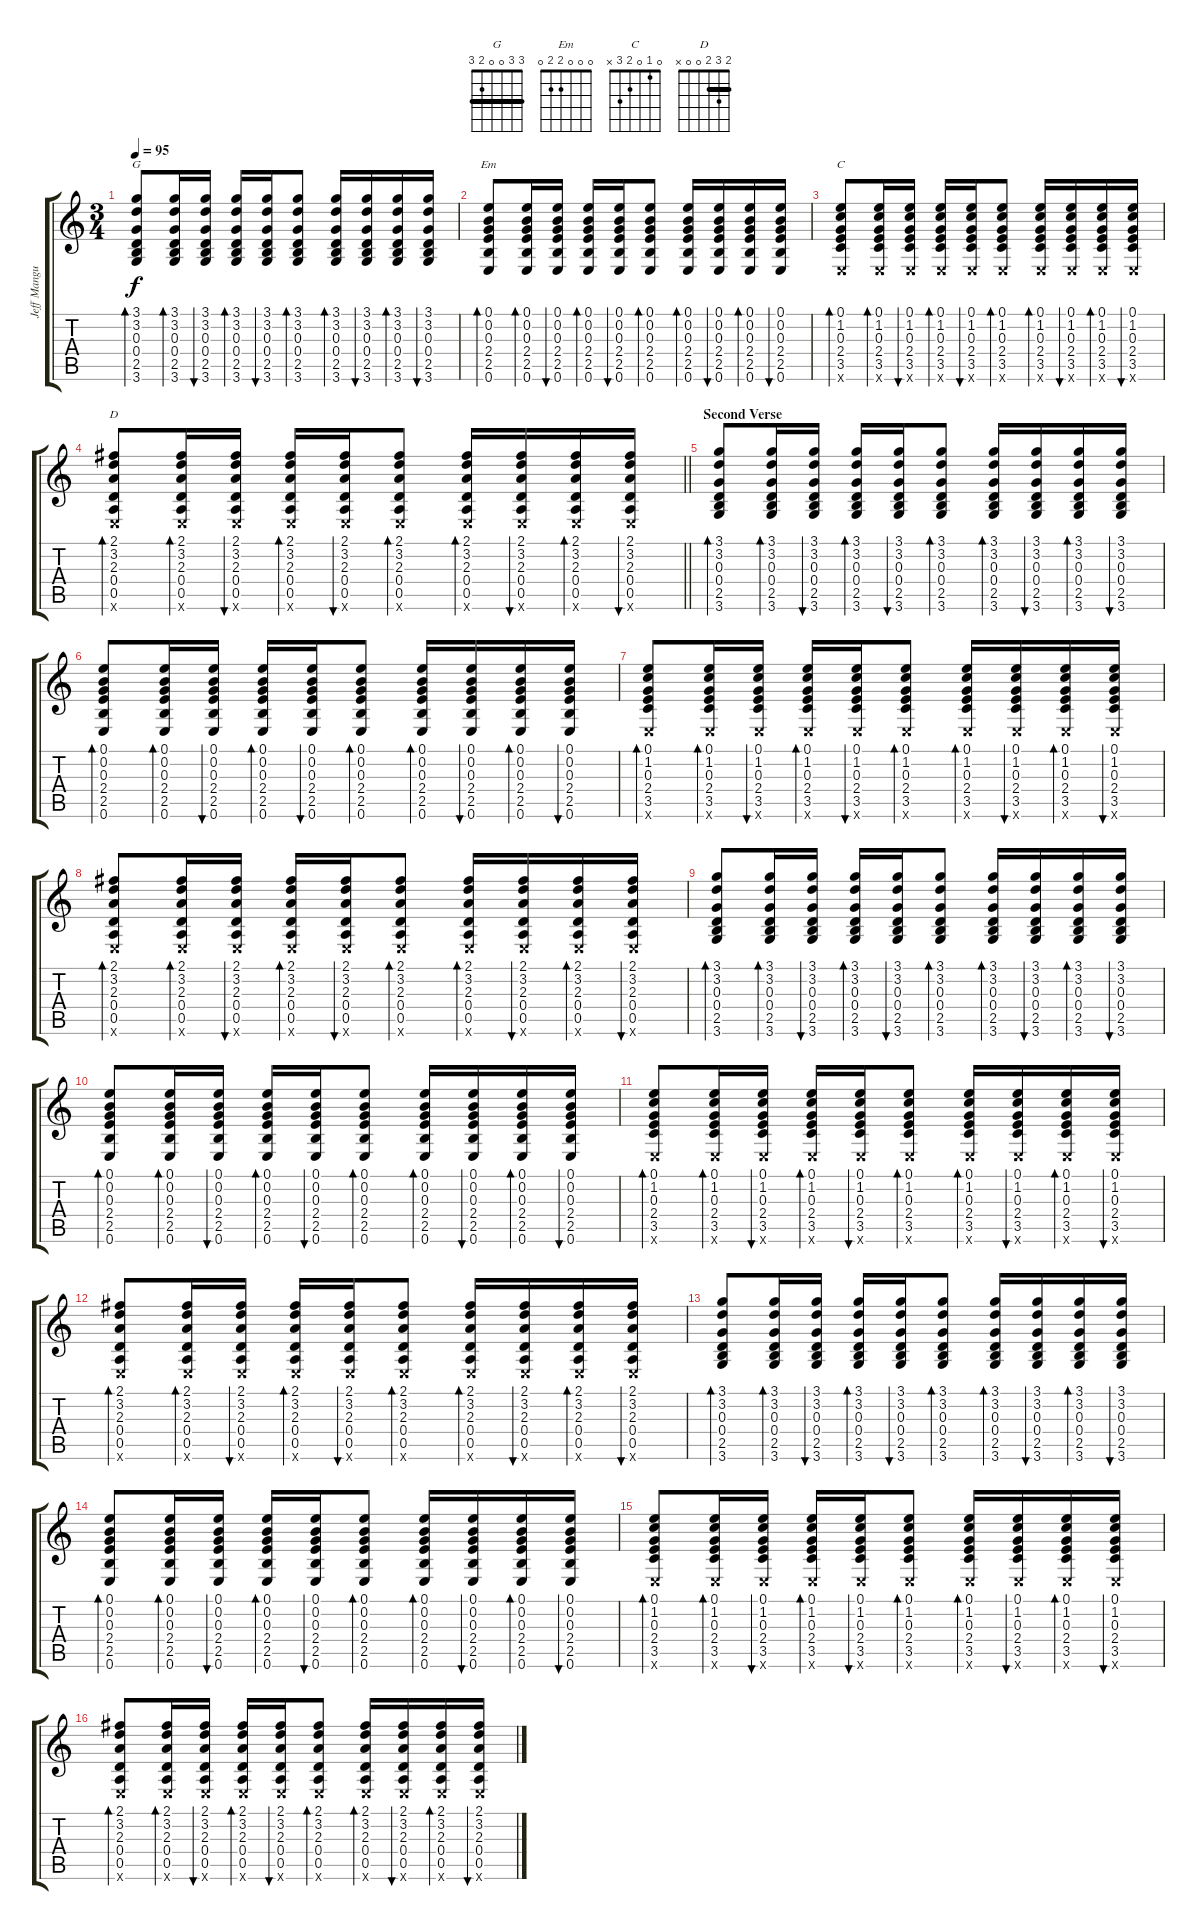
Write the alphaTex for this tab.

\track ("Jeff Mangum - Acoustic Guitar" "Jeff Mangu") {instrument acousticguitarsteel}
\staff {score tabs}
\tuning (E4 B3 G3 D3 A2 E2) {hide}
\chord ("G" 3 3 0 0 2 3) {barre 3}
\chord ("Em" 0 0 0 2 2 0)
\chord ("C" 0 1 0 2 3 x)
\chord ("D" 2 3 2 0 0 x) {barre 2}
\ts (3 4)
\tempo 95
\clef g2
\ks c
(3.1 3.2 0.3 0.4 2.5 3.6).8{bd 30 ch "G" dy f} (3.1 3.2 0.3 0.4 2.5 3.6).16{bd 30} (3.1 3.2 0.3 0.4 2.5 3.6).16{bu 30} (3.1 3.2 0.3 0.4 2.5 3.6).16{bd 30} (3.1 3.2 0.3 0.4 2.5 3.6).16{bu 30} (3.1 3.2 0.3 0.4 2.5 3.6).8{bd 30} (3.1 3.2 0.3 0.4 2.5 3.6).16{bd 30} (3.1 3.2 0.3 0.4 2.5 3.6).16{bu 30} (3.1 3.2 0.3 0.4 2.5 3.6).16{bd 30} (3.1 3.2 0.3 0.4 2.5 3.6).16{bu 30} |
(0.1 0.2 0.3 2.4 2.5 0.6).8{bd 30 ch "Em"} (0.1 0.2 0.3 2.4 2.5 0.6).16{bd 30} (0.1 0.2 0.3 2.4 2.5 0.6).16{bu 30} (0.1 0.2 0.3 2.4 2.5 0.6).16{bd 30} (0.1 0.2 0.3 2.4 2.5 0.6).16{bu 30} (0.1 0.2 0.3 2.4 2.5 0.6).8{bd 30} (0.1 0.2 0.3 2.4 2.5 0.6).16{bd 30} (0.1 0.2 0.3 2.4 2.5 0.6).16{bu 30} (0.1 0.2 0.3 2.4 2.5 0.6).16{bd 30} (0.1 0.2 0.3 2.4 2.5 0.6).16{bu 30} |
(0.1 1.2 0.3 2.4 3.5 0.6{x}).8{bd 30 ch "C"} (0.1 1.2 0.3 2.4 3.5 0.6{x}).16{bd 30} (0.1 1.2 0.3 2.4 3.5 0.6{x}).16{bu 30} (0.1 1.2 0.3 2.4 3.5 0.6{x}).16{bd 30} (0.1 1.2 0.3 2.4 3.5 0.6{x}).16{bu 30} (0.1 1.2 0.3 2.4 3.5 0.6{x}).8{bd 30} (0.1 1.2 0.3 2.4 3.5 0.6{x}).16{bd 30} (0.1 1.2 0.3 2.4 3.5 0.6{x}).16{bu 30} (0.1 1.2 0.3 2.4 3.5 0.6{x}).16{bd 30} (0.1 1.2 0.3 2.4 3.5 0.6{x}).16{bu 30} |
\barLineRight lightlight
(2.1 3.2 2.3 0.4 0.5 0.6{x}).8{bd 30 ch "D"} (2.1 3.2 2.3 0.4 0.5 0.6{x}).16{bd 30} (2.1 3.2 2.3 0.4 0.5 0.6{x}).16{bu 30} (2.1 3.2 2.3 0.4 0.5 0.6{x}).16{bd 30} (2.1 3.2 2.3 0.4 0.5 0.6{x}).16{bu 30} (2.1 3.2 2.3 0.4 0.5 0.6{x}).8{bd 30} (2.1 3.2 2.3 0.4 0.5 0.6{x}).16{bd 30} (2.1 3.2 2.3 0.4 0.5 0.6{x}).16{bu 30} (2.1 3.2 2.3 0.4 0.5 0.6{x}).16{bd 30} (2.1 3.2 2.3 0.4 0.5 0.6{x}).16{bu 30} |
\section ("" "Second Verse")
(3.1 3.2 0.3 0.4 2.5 3.6).8{bd 30} (3.1 3.2 0.3 0.4 2.5 3.6).16{bd 30} (3.1 3.2 0.3 0.4 2.5 3.6).16{bu 30} (3.1 3.2 0.3 0.4 2.5 3.6).16{bd 30} (3.1 3.2 0.3 0.4 2.5 3.6).16{bu 30} (3.1 3.2 0.3 0.4 2.5 3.6).8{bd 30} (3.1 3.2 0.3 0.4 2.5 3.6).16{bd 30} (3.1 3.2 0.3 0.4 2.5 3.6).16{bu 30} (3.1 3.2 0.3 0.4 2.5 3.6).16{bd 30} (3.1 3.2 0.3 0.4 2.5 3.6).16{bu 30} |
(0.1 0.2 0.3 2.4 2.5 0.6).8{bd 30} (0.1 0.2 0.3 2.4 2.5 0.6).16{bd 30} (0.1 0.2 0.3 2.4 2.5 0.6).16{bu 30} (0.1 0.2 0.3 2.4 2.5 0.6).16{bd 30} (0.1 0.2 0.3 2.4 2.5 0.6).16{bu 30} (0.1 0.2 0.3 2.4 2.5 0.6).8{bd 30} (0.1 0.2 0.3 2.4 2.5 0.6).16{bd 30} (0.1 0.2 0.3 2.4 2.5 0.6).16{bu 30} (0.1 0.2 0.3 2.4 2.5 0.6).16{bd 30} (0.1 0.2 0.3 2.4 2.5 0.6).16{bu 30} |
(0.1 1.2 0.3 2.4 3.5 0.6{x}).8{bd 30} (0.1 1.2 0.3 2.4 3.5 0.6{x}).16{bd 30} (0.1 1.2 0.3 2.4 3.5 0.6{x}).16{bu 30} (0.1 1.2 0.3 2.4 3.5 0.6{x}).16{bd 30} (0.1 1.2 0.3 2.4 3.5 0.6{x}).16{bu 30} (0.1 1.2 0.3 2.4 3.5 0.6{x}).8{bd 30} (0.1 1.2 0.3 2.4 3.5 0.6{x}).16{bd 30} (0.1 1.2 0.3 2.4 3.5 0.6{x}).16{bu 30} (0.1 1.2 0.3 2.4 3.5 0.6{x}).16{bd 30} (0.1 1.2 0.3 2.4 3.5 0.6{x}).16{bu 30} |
(2.1 3.2 2.3 0.4 0.5 0.6{x}).8{bd 30} (2.1 3.2 2.3 0.4 0.5 0.6{x}).16{bd 30} (2.1 3.2 2.3 0.4 0.5 0.6{x}).16{bu 30} (2.1 3.2 2.3 0.4 0.5 0.6{x}).16{bd 30} (2.1 3.2 2.3 0.4 0.5 0.6{x}).16{bu 30} (2.1 3.2 2.3 0.4 0.5 0.6{x}).8{bd 30} (2.1 3.2 2.3 0.4 0.5 0.6{x}).16{bd 30} (2.1 3.2 2.3 0.4 0.5 0.6{x}).16{bu 30} (2.1 3.2 2.3 0.4 0.5 0.6{x}).16{bd 30} (2.1 3.2 2.3 0.4 0.5 0.6{x}).16{bu 30} |
(3.1 3.2 0.3 0.4 2.5 3.6).8{bd 30} (3.1 3.2 0.3 0.4 2.5 3.6).16{bd 30} (3.1 3.2 0.3 0.4 2.5 3.6).16{bu 30} (3.1 3.2 0.3 0.4 2.5 3.6).16{bd 30} (3.1 3.2 0.3 0.4 2.5 3.6).16{bu 30} (3.1 3.2 0.3 0.4 2.5 3.6).8{bd 30} (3.1 3.2 0.3 0.4 2.5 3.6).16{bd 30} (3.1 3.2 0.3 0.4 2.5 3.6).16{bu 30} (3.1 3.2 0.3 0.4 2.5 3.6).16{bd 30} (3.1 3.2 0.3 0.4 2.5 3.6).16{bu 30} |
(0.1 0.2 0.3 2.4 2.5 0.6).8{bd 30} (0.1 0.2 0.3 2.4 2.5 0.6).16{bd 30} (0.1 0.2 0.3 2.4 2.5 0.6).16{bu 30} (0.1 0.2 0.3 2.4 2.5 0.6).16{bd 30} (0.1 0.2 0.3 2.4 2.5 0.6).16{bu 30} (0.1 0.2 0.3 2.4 2.5 0.6).8{bd 30} (0.1 0.2 0.3 2.4 2.5 0.6).16{bd 30} (0.1 0.2 0.3 2.4 2.5 0.6).16{bu 30} (0.1 0.2 0.3 2.4 2.5 0.6).16{bd 30} (0.1 0.2 0.3 2.4 2.5 0.6).16{bu 30} |
(0.1 1.2 0.3 2.4 3.5 0.6{x}).8{bd 30} (0.1 1.2 0.3 2.4 3.5 0.6{x}).16{bd 30} (0.1 1.2 0.3 2.4 3.5 0.6{x}).16{bu 30} (0.1 1.2 0.3 2.4 3.5 0.6{x}).16{bd 30} (0.1 1.2 0.3 2.4 3.5 0.6{x}).16{bu 30} (0.1 1.2 0.3 2.4 3.5 0.6{x}).8{bd 30} (0.1 1.2 0.3 2.4 3.5 0.6{x}).16{bd 30} (0.1 1.2 0.3 2.4 3.5 0.6{x}).16{bu 30} (0.1 1.2 0.3 2.4 3.5 0.6{x}).16{bd 30} (0.1 1.2 0.3 2.4 3.5 0.6{x}).16{bu 30} |
(2.1 3.2 2.3 0.4 0.5 0.6{x}).8{bd 30} (2.1 3.2 2.3 0.4 0.5 0.6{x}).16{bd 30} (2.1 3.2 2.3 0.4 0.5 0.6{x}).16{bu 30} (2.1 3.2 2.3 0.4 0.5 0.6{x}).16{bd 30} (2.1 3.2 2.3 0.4 0.5 0.6{x}).16{bu 30} (2.1 3.2 2.3 0.4 0.5 0.6{x}).8{bd 30} (2.1 3.2 2.3 0.4 0.5 0.6{x}).16{bd 30} (2.1 3.2 2.3 0.4 0.5 0.6{x}).16{bu 30} (2.1 3.2 2.3 0.4 0.5 0.6{x}).16{bd 30} (2.1 3.2 2.3 0.4 0.5 0.6{x}).16{bu 30} |
(3.1 3.2 0.3 0.4 2.5 3.6).8{bd 30} (3.1 3.2 0.3 0.4 2.5 3.6).16{bd 30} (3.1 3.2 0.3 0.4 2.5 3.6).16{bu 30} (3.1 3.2 0.3 0.4 2.5 3.6).16{bd 30} (3.1 3.2 0.3 0.4 2.5 3.6).16{bu 30} (3.1 3.2 0.3 0.4 2.5 3.6).8{bd 30} (3.1 3.2 0.3 0.4 2.5 3.6).16{bd 30} (3.1 3.2 0.3 0.4 2.5 3.6).16{bu 30} (3.1 3.2 0.3 0.4 2.5 3.6).16{bd 30} (3.1 3.2 0.3 0.4 2.5 3.6).16{bu 30} |
(0.1 0.2 0.3 2.4 2.5 0.6).8{bd 30} (0.1 0.2 0.3 2.4 2.5 0.6).16{bd 30} (0.1 0.2 0.3 2.4 2.5 0.6).16{bu 30} (0.1 0.2 0.3 2.4 2.5 0.6).16{bd 30} (0.1 0.2 0.3 2.4 2.5 0.6).16{bu 30} (0.1 0.2 0.3 2.4 2.5 0.6).8{bd 30} (0.1 0.2 0.3 2.4 2.5 0.6).16{bd 30} (0.1 0.2 0.3 2.4 2.5 0.6).16{bu 30} (0.1 0.2 0.3 2.4 2.5 0.6).16{bd 30} (0.1 0.2 0.3 2.4 2.5 0.6).16{bu 30} |
(0.1 1.2 0.3 2.4 3.5 0.6{x}).8{bd 30} (0.1 1.2 0.3 2.4 3.5 0.6{x}).16{bd 30} (0.1 1.2 0.3 2.4 3.5 0.6{x}).16{bu 30} (0.1 1.2 0.3 2.4 3.5 0.6{x}).16{bd 30} (0.1 1.2 0.3 2.4 3.5 0.6{x}).16{bu 30} (0.1 1.2 0.3 2.4 3.5 0.6{x}).8{bd 30} (0.1 1.2 0.3 2.4 3.5 0.6{x}).16{bd 30} (0.1 1.2 0.3 2.4 3.5 0.6{x}).16{bu 30} (0.1 1.2 0.3 2.4 3.5 0.6{x}).16{bd 30} (0.1 1.2 0.3 2.4 3.5 0.6{x}).16{bu 30} |
(2.1 3.2 2.3 0.4 0.5 0.6{x}).8{bd 30} (2.1 3.2 2.3 0.4 0.5 0.6{x}).16{bd 30} (2.1 3.2 2.3 0.4 0.5 0.6{x}).16{bu 30} (2.1 3.2 2.3 0.4 0.5 0.6{x}).16{bd 30} (2.1 3.2 2.3 0.4 0.5 0.6{x}).16{bu 30} (2.1 3.2 2.3 0.4 0.5 0.6{x}).8{bd 30} (2.1 3.2 2.3 0.4 0.5 0.6{x}).16{bd 30} (2.1 3.2 2.3 0.4 0.5 0.6{x}).16{bu 30} (2.1 3.2 2.3 0.4 0.5 0.6{x}).16{bd 30} (2.1 3.2 2.3 0.4 0.5 0.6{x}).16{bu 30}
